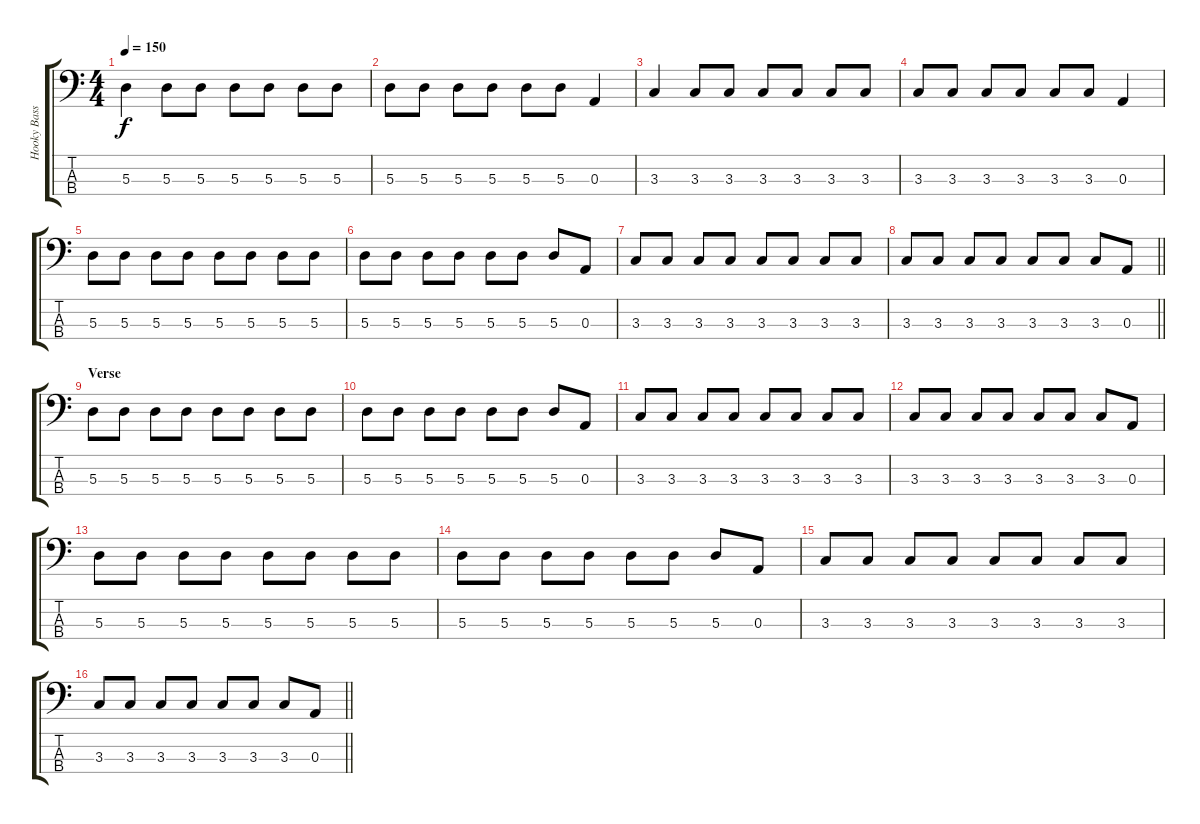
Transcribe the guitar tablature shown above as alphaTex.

\track ("Hooky Bass" "Hooky Bass") {instrument electricbasspick}
\staff {score tabs}
\tuning (G2 D2 A1 E1) {hide}
\ts (4 4)
\tempo 150
\clef f4
\ks c
5.3.4{dy f} 5.3.8 5.3.8 5.3.8 5.3.8 5.3.8 5.3.8 |
5.3.8 5.3.8 5.3.8 5.3.8 5.3.8 5.3.8 0.3.4 |
3.3.4 3.3.8 3.3.8 3.3.8 3.3.8 3.3.8 3.3.8 |
3.3.8 3.3.8 3.3.8 3.3.8 3.3.8 3.3.8 0.3.4 |
5.3.8 5.3.8 5.3.8 5.3.8 5.3.8 5.3.8 5.3.8 5.3.8 |
5.3.8 5.3.8 5.3.8 5.3.8 5.3.8 5.3.8 5.3.8 0.3.8 |
3.3.8 3.3.8 3.3.8 3.3.8 3.3.8 3.3.8 3.3.8 3.3.8 |
\barLineRight lightlight
3.3.8 3.3.8 3.3.8 3.3.8 3.3.8 3.3.8 3.3.8 0.3.8 |
\section ("" "Verse")
5.3.8 5.3.8 5.3.8 5.3.8 5.3.8 5.3.8 5.3.8 5.3.8 |
5.3.8 5.3.8 5.3.8 5.3.8 5.3.8 5.3.8 5.3.8 0.3.8 |
3.3.8 3.3.8 3.3.8 3.3.8 3.3.8 3.3.8 3.3.8 3.3.8 |
3.3.8 3.3.8 3.3.8 3.3.8 3.3.8 3.3.8 3.3.8 0.3.8 |
5.3.8 5.3.8 5.3.8 5.3.8 5.3.8 5.3.8 5.3.8 5.3.8 |
5.3.8 5.3.8 5.3.8 5.3.8 5.3.8 5.3.8 5.3.8 0.3.8 |
3.3.8 3.3.8 3.3.8 3.3.8 3.3.8 3.3.8 3.3.8 3.3.8 |
\barLineRight lightlight
3.3.8 3.3.8 3.3.8 3.3.8 3.3.8 3.3.8 3.3.8 0.3.8
